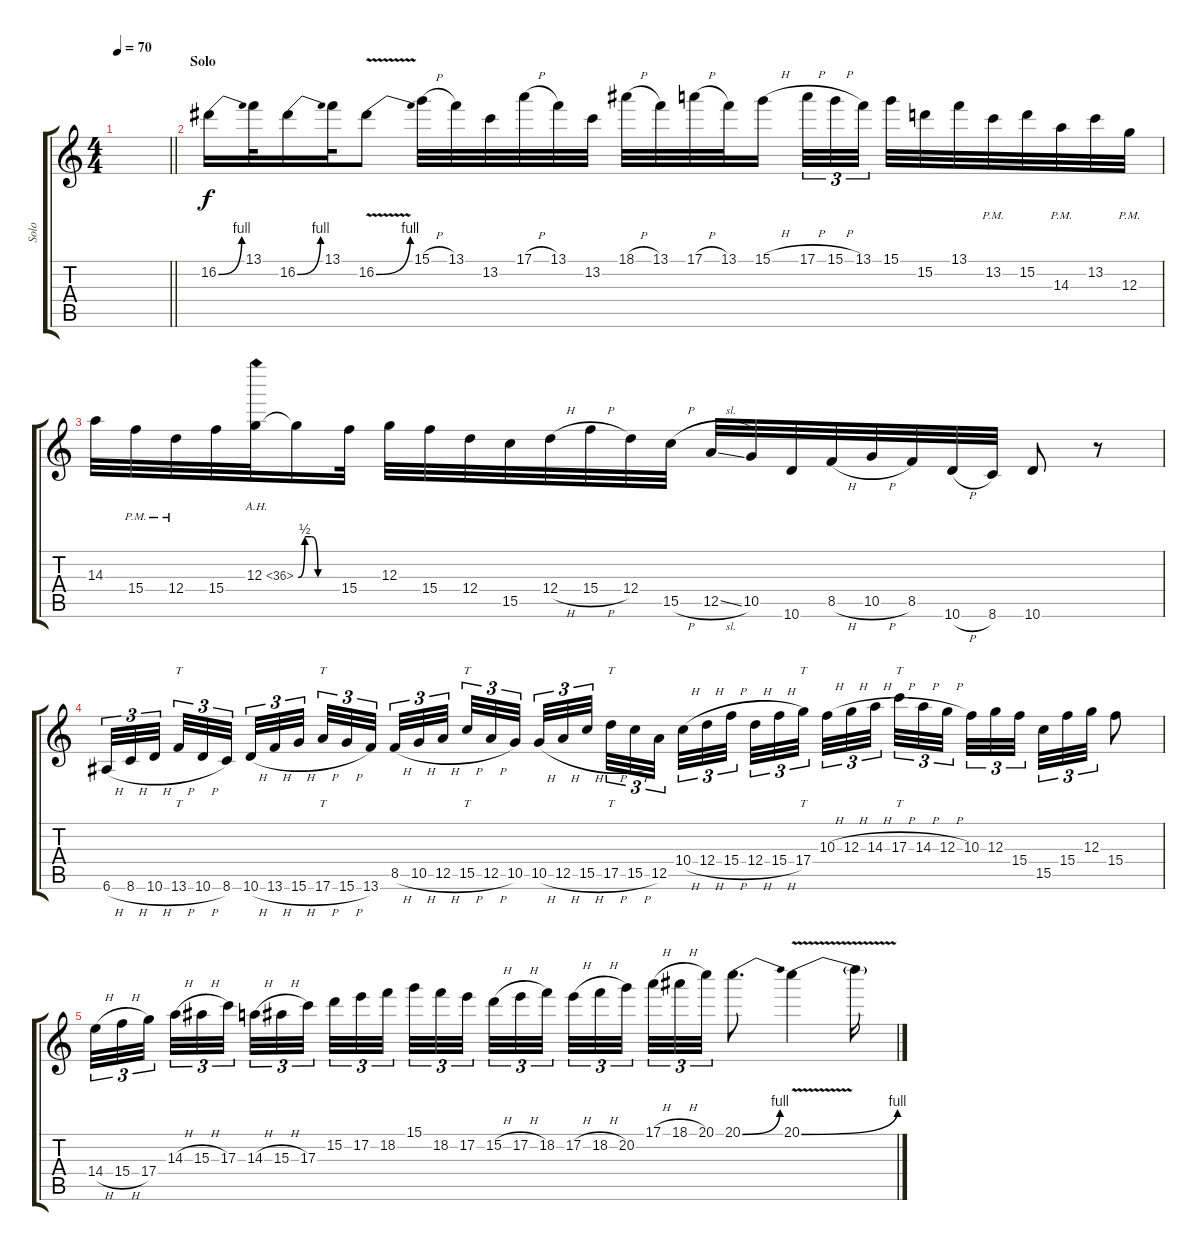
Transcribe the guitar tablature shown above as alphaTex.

\track ("Solo" "Solo") {instrument overdrivenguitar}
\staff {score tabs}
\tuning (E4 B3 G3 D3 A2 E2) {hide}
\ts (4 4)
\tempo 70
\clef g2
\barLineRight lightlight
\ks c
|
\section ("" "Solo")
16.2{be (bend 0 0 60 4)}.16 13.1.32 16.2{be (bend 0 0 60 4)}.16 13.1.32 16.2{be (bend 0 0 60 4) v}.8 15.1{h}.32 13.1.32 13.2.32 17.1{h}.32 13.1.32 13.2.32 18.1{h}.32 13.1.32 17.1{h}.32 13.1.32 15.1{h}.16{beam splitsecondary} 17.1{h}.32{tu (3 2)} 15.1{h}.32{tu (3 2)} 13.1.32{tu (3 2)} 15.1.32 15.2.32 13.1.32 13.2{pm}.32 15.2.32 14.3{pm}.32 13.2.32 12.3{pm}.32 |
14.3.32 15.4{pm}.32 12.4{pm}.32 15.4.32 12.3{ah 24}.32 12.3{be (custom 0 0 10 2 20 2 30 0 60 0) t}.16 15.4.32 12.3.32 15.4.32 12.4.32 15.5.32 12.4{h}.32 15.4{h}.32 12.4.32 15.5{h}.32 12.5{sl}.32 10.5.32 10.6.32 8.5{h}.32 10.5{h}.32 8.5.32 10.6{h}.32 8.6.32 10.6.8 r.8 |
6.6{h}.32{tu (3 2)} 8.6{h}.32{tu (3 2)} 10.6{h}.32{tu (3 2) beam splitsecondary} 13.6{h}.32{tt tu (3 2)} 10.6{h}.32{tu (3 2)} 8.6.32{tu (3 2) beam splitsecondary} 10.6{h}.32{tu (3 2)} 13.6{h}.32{tu (3 2)} 15.6{h}.32{tu (3 2) beam splitsecondary} 17.6{h}.32{tt tu (3 2)} 15.6{h}.32{tu (3 2)} 13.6.32{tu (3 2)} 8.5{h}.32{tu (3 2)} 10.5{h}.32{tu (3 2)} 12.5{h}.32{tu (3 2) beam splitsecondary} 15.5{h}.32{tt tu (3 2)} 12.5{h}.32{tu (3 2)} 10.5.32{tu (3 2) beam splitsecondary} 10.5{h}.32{tu (3 2)} 12.5{h}.32{tu (3 2)} 15.5{h}.32{tu (3 2) beam splitsecondary} 17.5{h}.32{tt tu (3 2)} 15.5{h}.32{tu (3 2)} 12.5.32{tu (3 2)} 10.4{h}.32{tu (3 2)} 12.4{h}.32{tu (3 2)} 15.4{h}.32{tu (3 2) beam splitsecondary} 12.4{h}.32{tu (3 2)} 15.4{h}.32{tu (3 2)} 17.4.32{tt tu (3 2) beam splitsecondary} 10.3{h}.32{tu (3 2)} 12.3{h}.32{tu (3 2)} 14.3{h}.32{tu (3 2) beam splitsecondary} 17.3{h}.32{tt tu (3 2)} 14.3{h}.32{tu (3 2)} 12.3{h}.32{tu (3 2)} 10.3.32{tu (3 2)} 12.3.32{tu (3 2)} 15.4.32{tu (3 2) beam splitsecondary} 15.5.32{tu (3 2)} 15.4.32{tu (3 2)} 12.3.32{tu (3 2)} 15.4.8 |
14.4{h}.32{tu (3 2)} 15.4{h}.32{tu (3 2)} 17.4.32{tu (3 2) beam splitsecondary} 14.3{h}.32{tu (3 2)} 15.3{h}.32{tu (3 2)} 17.3.32{tu (3 2) beam splitsecondary} 14.3{h}.32{tu (3 2)} 15.3{h}.32{tu (3 2)} 17.3.32{tu (3 2) beam splitsecondary} 15.2.32{tu (3 2)} 17.2.32{tu (3 2)} 18.2.32{tu (3 2)} 15.1.32{tu (3 2)} 18.2.32{tu (3 2)} 17.2.32{tu (3 2) beam splitsecondary} 15.2{h}.32{tu (3 2)} 17.2{h}.32{tu (3 2)} 18.2.32{tu (3 2) beam splitsecondary} 17.2{h}.32{tu (3 2)} 18.2{h}.32{tu (3 2)} 20.2.32{tu (3 2) beam splitsecondary} 17.1{h}.32{tu (3 2)} 18.1{h}.32{tu (3 2)} 20.1.32{tu (3 2)} 20.1{be (bend 0 0 60 4)}.8{d} 20.1{be (bend 0 0 60 4) v}.4 20.1{t}.16
